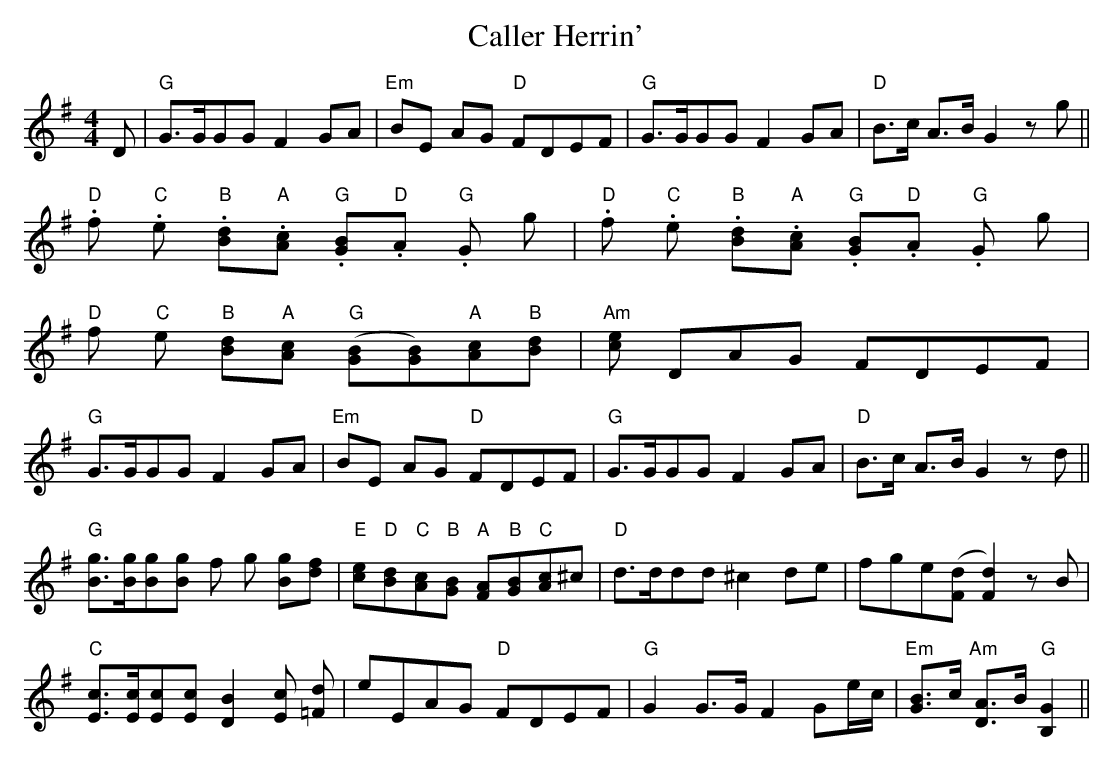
X:1
T: Caller Herrin'
M: 4/4
L: 1/8
K: Gmaj
D|"G"G>GGG F2 GA|"Em"BE AG "D"FDEF|"G"G>GGG F2 GA| "D"B>c A>B G2 zg||
"D".f "C".e "B".[dB]"A".[cA] "G".[BG]"D".A "G".G g|"D".f "C".e "B".[dB]"A".[cA] "G".[BG]"D".A "G".G g|
"D"f "C"e "B"[dB]"A"[cA] "G"([BG][BG])"A"[cA]"B"[dB]|"Am"[ec] DAG FDEF|
"G"G>GGG F2 GA|"Em"BE AG "D"FDEF|"G"G>GGG F2 GA| "D"B>c A>B G2 zd||
"G"[gB]>[gB][gB][gB] f g [gB][fd]|"E"[ec]"D"[dB]"C"[cA]"B"[BG] "A"[AF]"B"[BG]"C"[cA]^c|"D"d>ddd ^c2 de|fge([dF][dF]2) zB|
"C"[cE]>[cE][cE][cE] [BD]2 [cE] [d=F]|eEAG "D"FDEF|"G"G2 G>G F2Ge/2c/2 |"Em"[BG]>c "Am"[AD]>B "G"[GB,]2||
